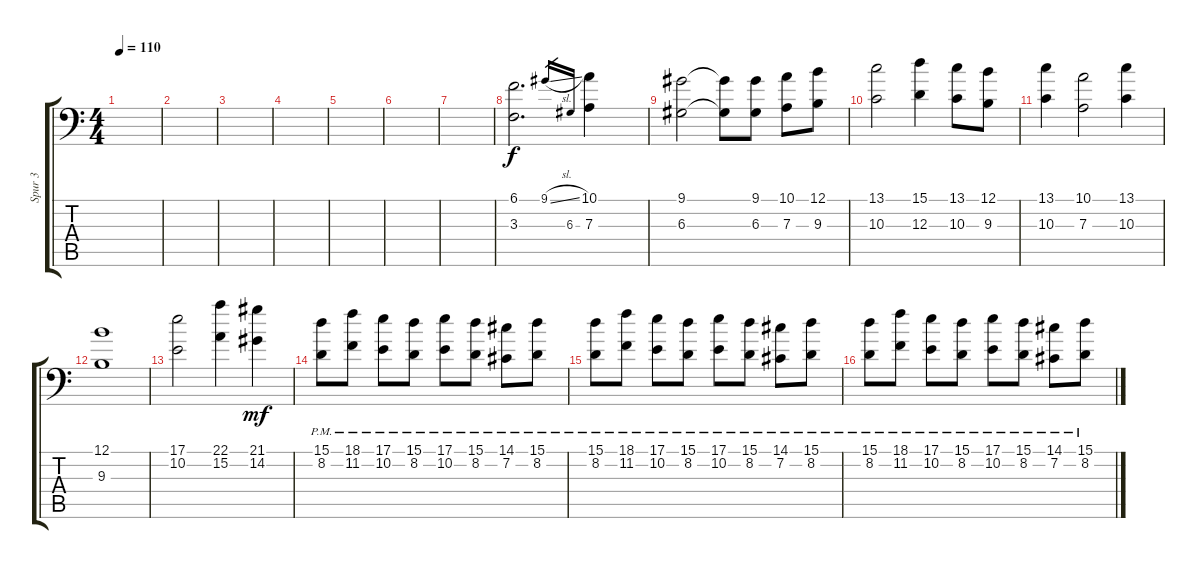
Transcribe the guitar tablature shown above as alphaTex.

\track ("Spur 3" "Spur 3") {instrument stringensemble1}
\staff {score tabs}
\tuning (B3 Gb3 D3 A2 E2 A1) {hide}
\ts (4 4)
\tempo 110
\clef f4
\ks c
|
|
|
|
|
|
|
(6.1 3.3).2{d dy f} 9.1{sl}.16{gr} 6.3.16{gr} (10.1 7.3).4 |
(9.1 6.3).2 (9.1{t} 6.3{t}).8 (9.1 6.3).8 (10.1 7.3).8 (12.1 9.3).8 |
(13.1 10.3).2 (15.1 12.3).4 (13.1 10.3).8 (12.1 9.3).8 |
(13.1 10.3).4 (10.1 7.3).2 (13.1 10.3).4 |
(12.1 9.3).1 |
(17.1 10.2).2 (22.1 15.2).4 (21.1 14.2).4{dy mf} |
(15.1{pm} 8.2{pm}).8{volume 16} (18.1{pm} 11.2{pm}).8 (17.1{pm} 10.2{pm}).8 (15.1{pm} 8.2{pm}).8 (17.1{pm} 10.2{pm}).8 (15.1{pm} 8.2{pm}).8 (14.1{pm} 7.2{pm}).8 (15.1{pm} 8.2{pm}).8 |
(15.1{pm} 8.2{pm}).8 (18.1{pm} 11.2{pm}).8 (17.1{pm} 10.2{pm}).8 (15.1{pm} 8.2{pm}).8 (17.1{pm} 10.2{pm}).8 (15.1{pm} 8.2{pm}).8 (14.1{pm} 7.2{pm}).8 (15.1{pm} 8.2{pm}).8 |
(15.1{pm} 8.2{pm}).8 (18.1{pm} 11.2{pm}).8 (17.1{pm} 10.2{pm}).8 (15.1{pm} 8.2{pm}).8 (17.1{pm} 10.2{pm}).8 (15.1{pm} 8.2{pm}).8 (14.1{pm} 7.2{pm}).8 (15.1{pm} 8.2{pm}).8
